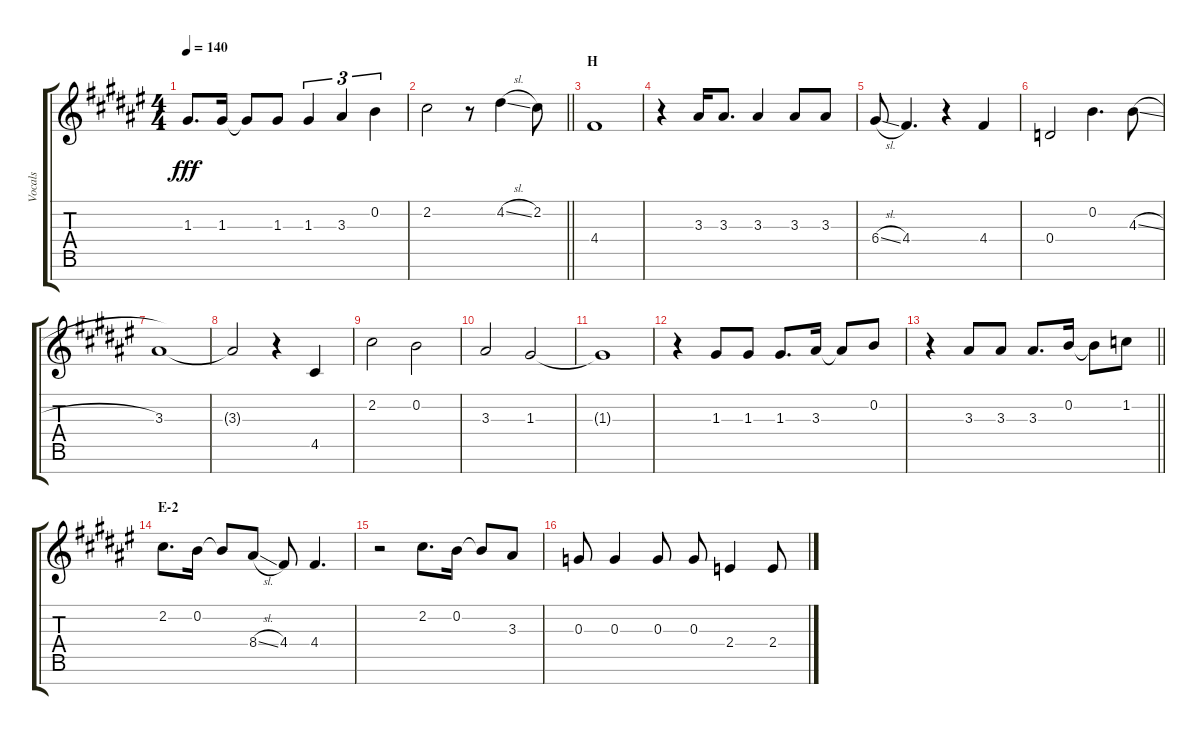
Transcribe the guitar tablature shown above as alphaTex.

\track ("Vocals" "Vocals") {instrument voiceoohs}
\staff {score tabs}
\tuning (E5 B4 G4 D4 A3 E3 B2) {hide}
\ts (4 4)
\tempo 140
\clef g2
\ks f#
1.3.8{d dy fff} 1.3.16 1.3{t}.8 1.3.8 1.3.4{tu (3 2)} 3.3.4{tu (3 2)} 0.2.4{tu (3 2)} |
\barLineRight lightlight
2.2.2 r.8 4.2{sl}.4 2.2.8 |
\section ("" "H")
4.4.1 |
r.4 3.3.16 3.3.8{d} 3.3.4 3.3.8 3.3.8 |
6.4{sl}.8 4.4.4{d} r.4 4.4.4 |
0.4.2 0.2.4{d} 4.3{sl}.8 |
3.3.1 |
3.3{t}.2 r.4 4.5.4 |
2.2.2 0.2.2 |
3.3.2 1.3.2 |
1.3{t}.1 |
r.4 1.3.8 1.3.8 1.3.8{d} 3.3.16 3.3{t}.8 0.2.8 |
\barLineRight lightlight
r.4 3.3.8 3.3.8 3.3.8{d} 0.2.16 0.2{t}.8 1.2.8 |
\section ("" "E-2")
2.2.8{d} 0.2.16 0.2{t}.8 8.4{sl}.8 4.4.8 4.4.4{d} |
r.2 2.2.8{d} 0.2.16 0.2{t}.8 3.3.8 |
0.3.8 0.3.4 0.3.8 0.3.8 2.4.4 2.4{sl}.8
